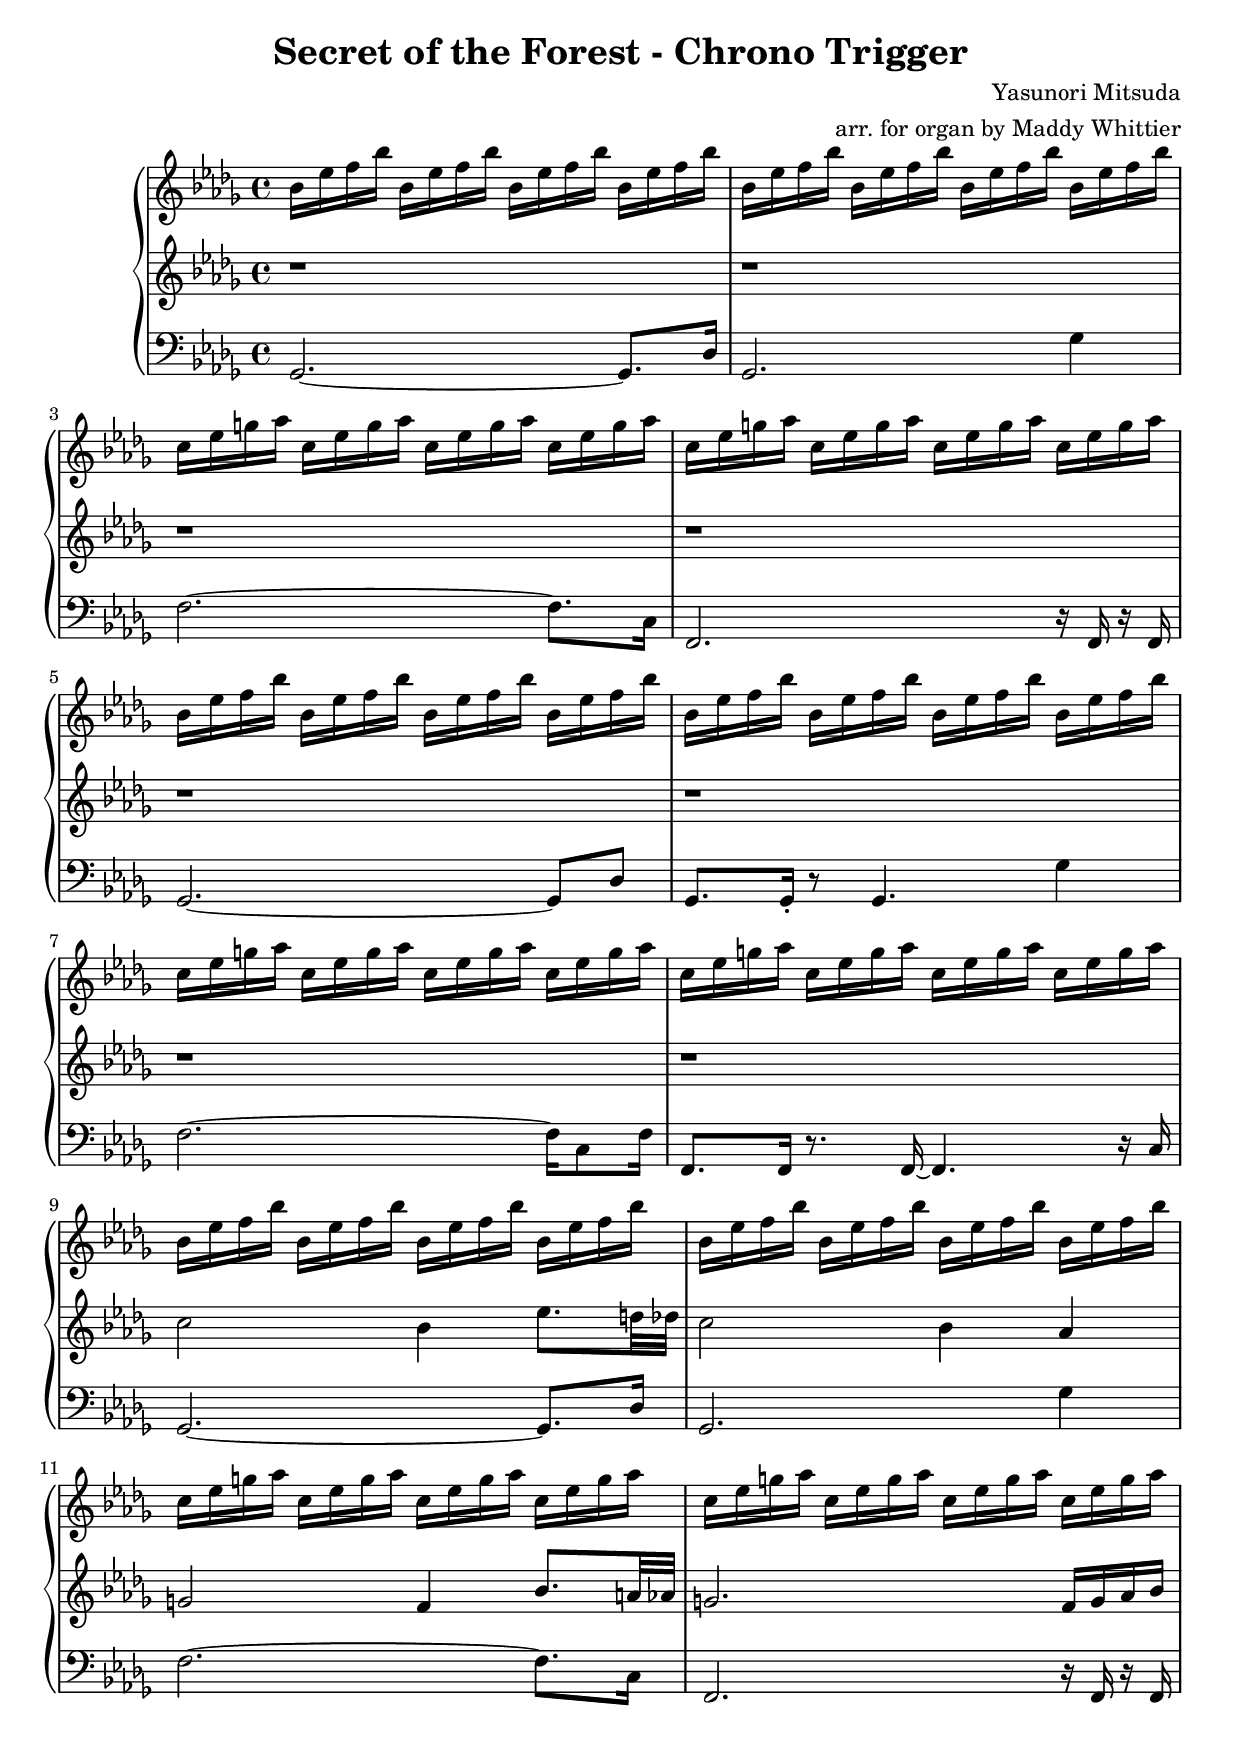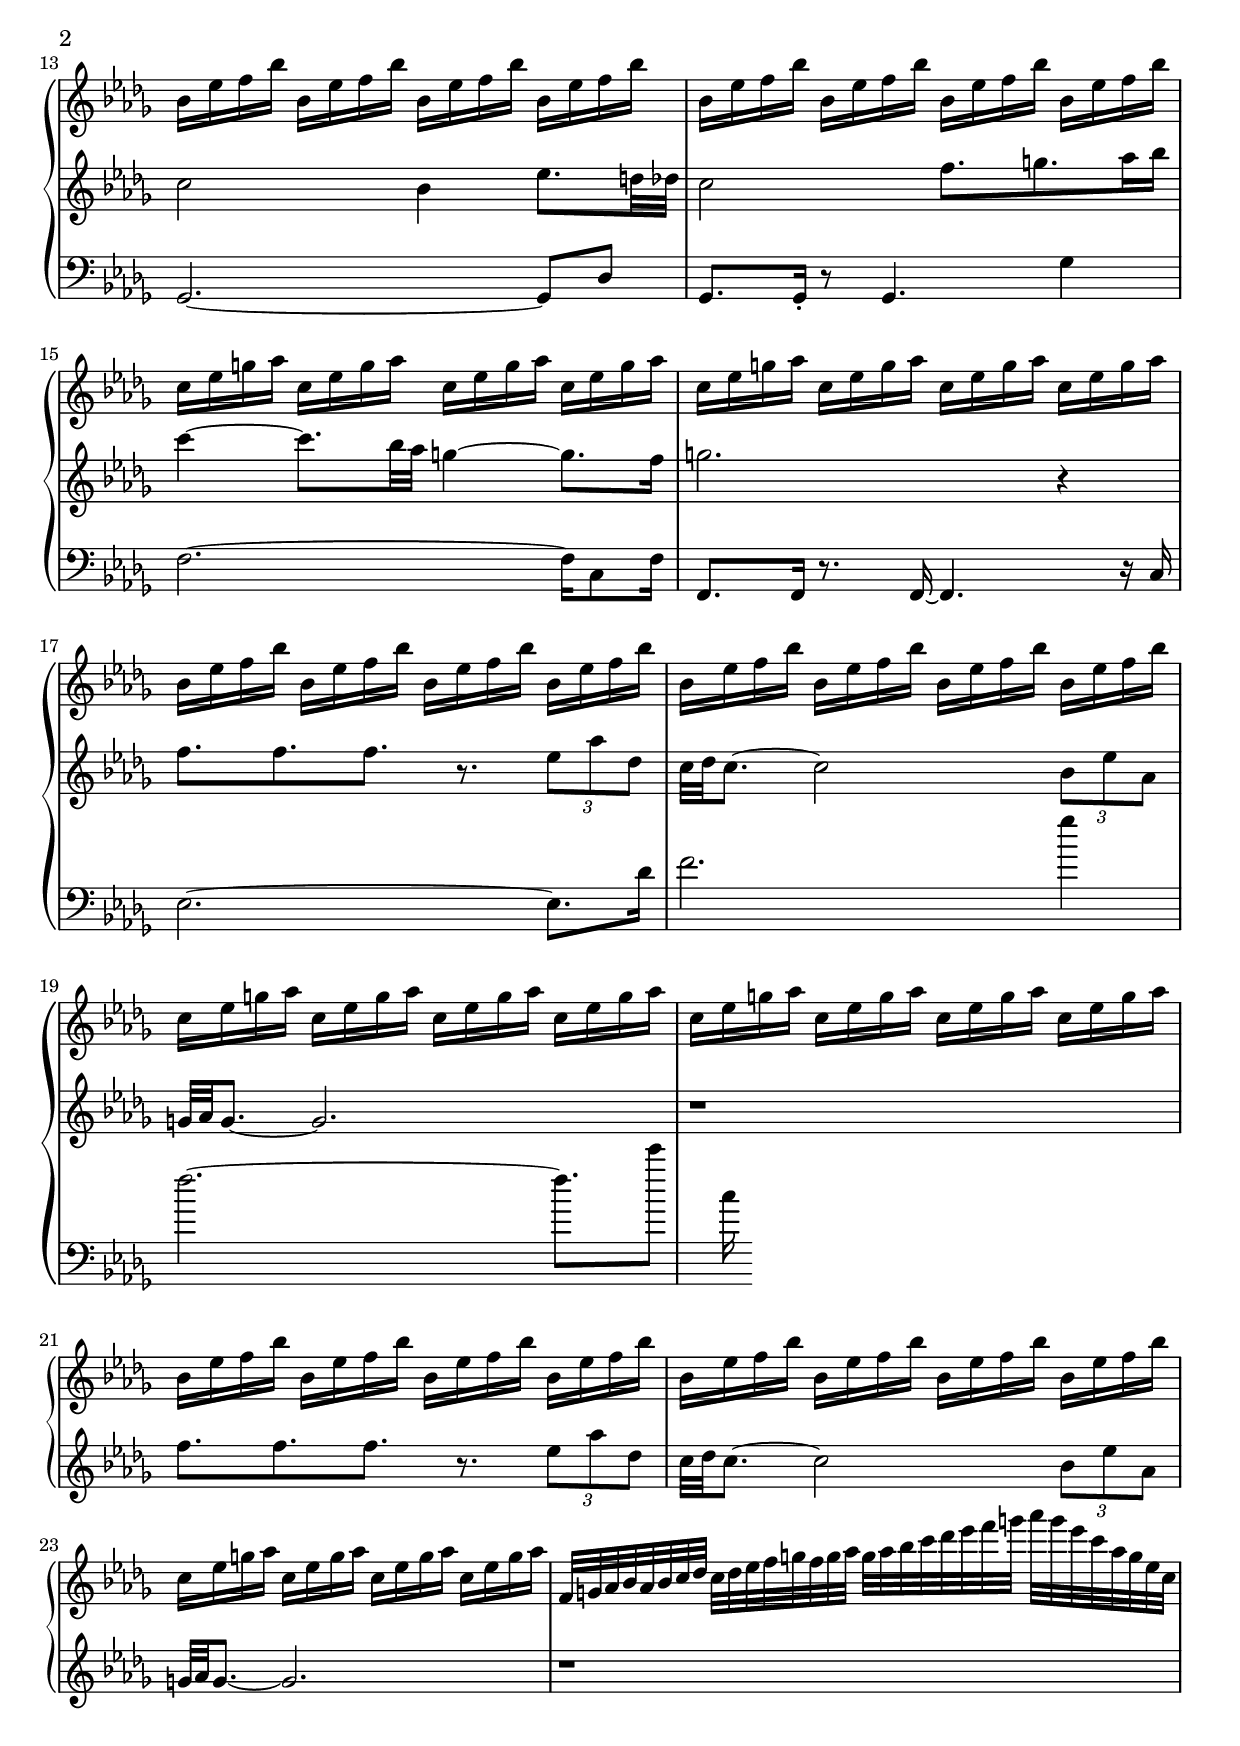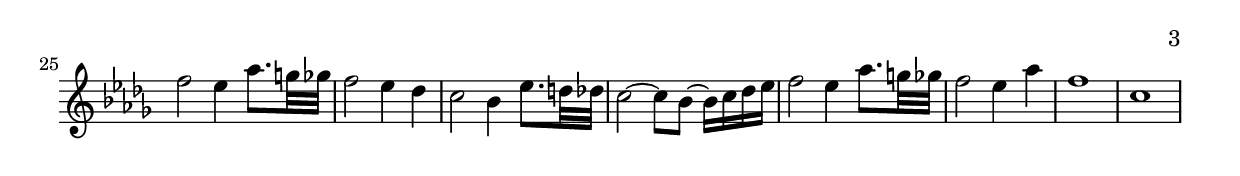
% Adapted from https://musescore.com/starsoarer/scores/3089246

\version "2.23.13"

\include "english.ly"

\header {
  title = "Secret of the Forest - Chrono Trigger"
  composer = "Yasunori Mitsuda"
  arranger = "arr. for organ by Maddy Whittier"
}

\new PianoStaff <<
  \new Staff \relative {
    \time 4/4
    \key df \major
    bf'16 ef f bf
    bf, ef f bf
    bf, ef f bf
    bf, ef f bf
    bf, ef f bf
    bf, ef f bf
    bf, ef f bf
    bf, ef f bf

    c, ef g af
    c, ef g af
    c, ef g af
    c, ef g af
    c, ef g af
    c, ef g af
    c, ef g af
    c, ef g af

    bf, ef f bf
    bf, ef f bf
    bf, ef f bf
    bf, ef f bf
    bf, ef f bf
    bf, ef f bf
    bf, ef f bf
    bf, ef f bf

    c, ef g af
    c, ef g af
    c, ef g af
    c, ef g af
    c, ef g af
    c, ef g af
    c, ef g af
    c, ef g af

    bf, ef f bf
    bf, ef f bf
    bf, ef f bf
    bf, ef f bf
    bf, ef f bf
    bf, ef f bf
    bf, ef f bf
    bf, ef f bf

    c, ef g af
    c, ef g af
    c, ef g af
    c, ef g af
    c, ef g af
    c, ef g af
    c, ef g af
    c, ef g af

    bf, ef f bf
    bf, ef f bf
    bf, ef f bf
    bf, ef f bf
    bf, ef f bf
    bf, ef f bf
    bf, ef f bf
    bf, ef f bf

    c, ef g af
    c, ef g af
    c, ef g af
    c, ef g af
    c, ef g af
    c, ef g af
    c, ef g af
    c, ef g af

    % m17
    bf, ef f bf
    bf, ef f bf
    bf, ef f bf
    bf, ef f bf
    bf, ef f bf
    bf, ef f bf
    bf, ef f bf
    bf, ef f bf

    c, ef g af
    c, ef g af
    c, ef g af
    c, ef g af
    c, ef g af
    c, ef g af
    c, ef g af
    c, ef g af

    % m21
    bf, ef f bf
    bf, ef f bf
    bf, ef f bf
    bf, ef f bf
    bf, ef f bf
    bf, ef f bf
    bf, ef f bf
    bf, ef f bf

    % m23
    c, ef g af
    c, ef g af
    c, ef g af
    c, ef g af

    % m24
    f,32 g af bf af bf c df
    c df ef f g f g af
    g af bf c df ef f g
    af g ef c af g ef c
  }

  % melody
  \new Staff \relative {
    \time 4/4
    \key df \major
    r1 r r r r r r r
    c''2 bf4 ef8. d32 df c2 bf4 af
    g2 f4 bf8. a32 af g2. f16 g af bf
    c2 bf4 ef8. d32 df c2 f8. g af16 bf
    c4 ~ c8. bf32 af g4 ~ g8. f16 g2. r4

    f8. f f r \tuplet 3/2 { ef8 af df, }
    c32 df c8. ~ c2 \tuplet 3/2 { bf8 ef af, }
    g32 af g8. ~ g2. r1

    f'8. f f r \tuplet 3/2 { ef8 af df, }
    c32 df c8. ~ c2 \tuplet 3/2 { bf8 ef af, }
    g32 af g8. ~ g2. r1

    f'2 ef4 af8. g32 gf f2 ef4 df
    c2 bf4 ef8. d32 df c2 ~ c8 bf8 ~ bf16 c df ef
    f2 ef4 af8. g32 gf f2 ef4 af
    f1 c1
  }

  % pedal
  \new Staff \relative {
    \time 4/4
    \key df \major
    \clef bass
    gf,2. ~ gf8. df'16 gf,2. gf'4
    f2. ~ f8. c16 f,2. r16 f r f
    gf2. ~ gf8 df' gf,8. gf16\staccato r8 gf4. gf'4
    f2. ~ f16 c8 f16 f,8. f16 r8. f16 ~ f4. r16 c'

    gf2. ~ gf8. df'16 gf,2. gf'4
    f2. ~ f8. c16 f,2. r16 f r f
    gf2. ~ gf8 df' gf,8. gf16\staccato r8 gf4. gf'4
    f2. ~ f16 c8 f16 f,8. f16 r8. f16 ~ f4. r16 c'

    % m17
    ef2. ~ ef8. df'16 f2. gf'4
    f2. ~ f8. ef'8 c,16
  }
>>

% m17: 0:51
% m21: 1:04
% m24: 1:14 (big argeppio)
% m25: 1:17
